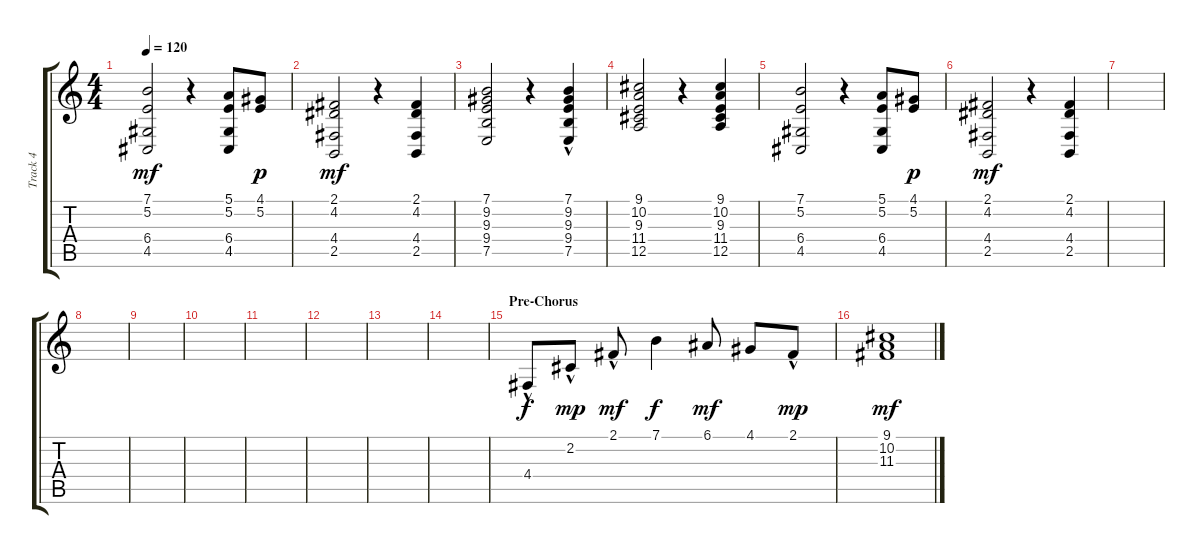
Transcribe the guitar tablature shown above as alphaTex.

\track ("Track 4" "Track 4") {instrument brightacousticpiano}
\staff {score tabs}
\tuning (E4 B3 G3 D3 A2 E2) {hide}
\ts (4 4)
\tempo 120
\clef g2
\ks c
(7.1 5.2 6.4 4.5).2{dy mf} r.4 (5.1 5.2 6.4 4.5).8 (4.1 5.2).8{dy p} |
(2.1 4.2 4.4 2.5).2{dy mf} r.4 (2.1 4.2 4.4 2.5).4 |
(7.1 9.2 9.3 9.4 7.5).2 r.4 (7.1 9.2 9.3{hac} 9.4 7.5{hac}).4 |
(9.1 10.2 9.3 11.4 12.5).2 r.4 (9.1 10.2 9.3 11.4 12.5).4 |
(7.1 5.2 6.4 4.5).2 r.4 (5.1 5.2 6.4 4.5).8 (4.1 5.2).8{dy p} |
(2.1 4.2 4.4 2.5).2{dy mf} r.4 (2.1 4.2 4.4 2.5).4 |
|
|
|
|
|
|
|
|
\section ("" "Pre-Chorus")
4.4{hac}.8{dy f} 2.2{hac}.8{dy mp} 2.1{hac}.8{dy mf} 7.1.4{dy f} 6.1.8{dy mf} 4.1.8 2.1{hac}.8{dy mp} |
(9.1 10.2 11.3).1{dy mf}
